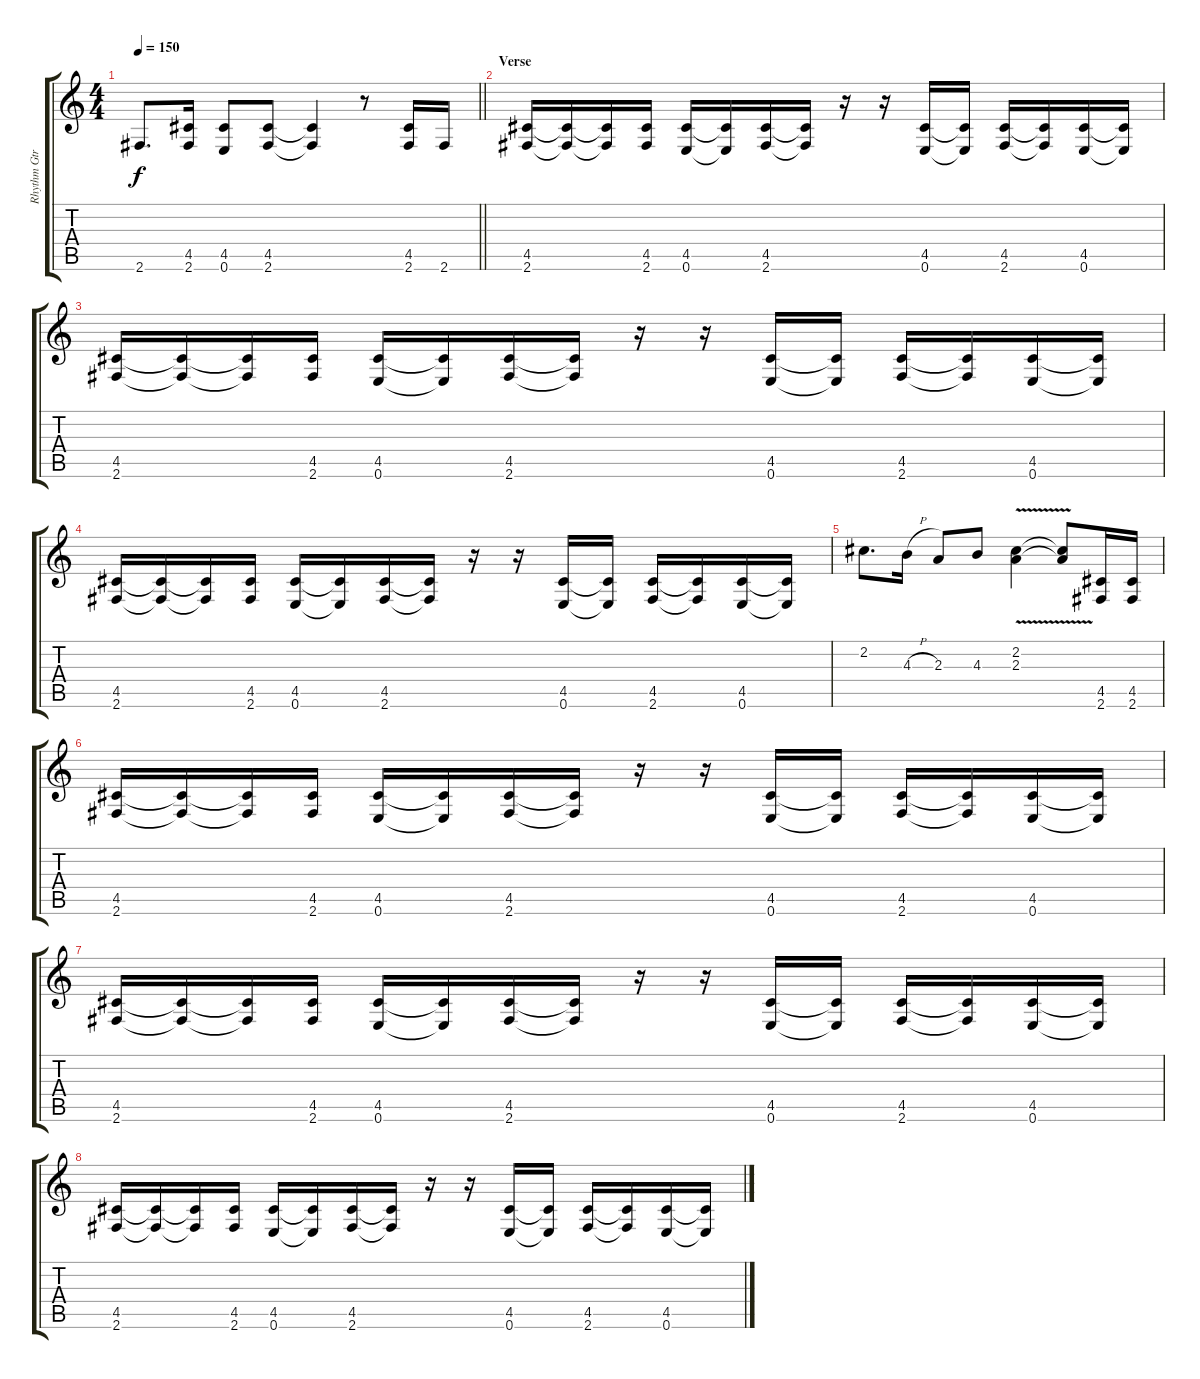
\track ("Rhythm Gtr" "Rhythm Gtr") {instrument overdrivenguitar}
\staff {score tabs}
\tuning (E4 B3 G3 D3 A2 E2) {hide}
\ts (4 4)
\tempo 150
\clef g2
\barLineRight lightlight
\ks c
2.6.8{d dy f} (4.5 2.6).16 (4.5 0.6).8 (4.5 2.6).8 (4.5{t} 2.6{t}).4 r.8 (4.5 2.6).16 2.6.16 |
\section ("" "Verse")
(4.5 2.6).16 (4.5{t} 2.6{t}).16 (4.5{t} 2.6{t}).16 (4.5 2.6).16 (4.5 0.6).16 (4.5{t} 0.6{t}).16 (4.5 2.6).16 (4.5{t} 2.6{t}).16 r.16 r.16 (4.5 0.6).16 (4.5{t} 0.6{t}).16 (4.5 2.6).16 (4.5{t} 2.6{t}).16 (4.5 0.6).16 (4.5{t} 0.6{t}).16 |
(4.5 2.6).16 (4.5{t} 2.6{t}).16 (4.5{t} 2.6{t}).16 (4.5 2.6).16 (4.5 0.6).16 (4.5{t} 0.6{t}).16 (4.5 2.6).16 (4.5{t} 2.6{t}).16 r.16 r.16 (4.5 0.6).16 (4.5{t} 0.6{t}).16 (4.5 2.6).16 (4.5{t} 2.6{t}).16 (4.5 0.6).16 (4.5{t} 0.6{t}).16 |
(4.5 2.6).16 (4.5{t} 2.6{t}).16 (4.5{t} 2.6{t}).16 (4.5 2.6).16 (4.5 0.6).16 (4.5{t} 0.6{t}).16 (4.5 2.6).16 (4.5{t} 2.6{t}).16 r.16 r.16 (4.5 0.6).16 (4.5{t} 0.6{t}).16 (4.5 2.6).16 (4.5{t} 2.6{t}).16 (4.5 0.6).16 (4.5{t} 0.6{t}).16 |
2.2.8{d} 4.3{h}.16 2.3.8 4.3.8 (2.2{v} 2.3{v}).4 (2.2{t} 2.3{t}).8 (4.5 2.6).16 (4.5 2.6).16 |
(4.5 2.6).16 (4.5{t} 2.6{t}).16 (4.5{t} 2.6{t}).16 (4.5 2.6).16 (4.5 0.6).16 (4.5{t} 0.6{t}).16 (4.5 2.6).16 (4.5{t} 2.6{t}).16 r.16 r.16 (4.5 0.6).16 (4.5{t} 0.6{t}).16 (4.5 2.6).16 (4.5{t} 2.6{t}).16 (4.5 0.6).16 (4.5{t} 0.6{t}).16 |
(4.5 2.6).16 (4.5{t} 2.6{t}).16 (4.5{t} 2.6{t}).16 (4.5 2.6).16 (4.5 0.6).16 (4.5{t} 0.6{t}).16 (4.5 2.6).16 (4.5{t} 2.6{t}).16 r.16 r.16 (4.5 0.6).16 (4.5{t} 0.6{t}).16 (4.5 2.6).16 (4.5{t} 2.6{t}).16 (4.5 0.6).16 (4.5{t} 0.6{t}).16 |
(4.5 2.6).16 (4.5{t} 2.6{t}).16 (4.5{t} 2.6{t}).16 (4.5 2.6).16 (4.5 0.6).16 (4.5{t} 0.6{t}).16 (4.5 2.6).16 (4.5{t} 2.6{t}).16 r.16 r.16 (4.5 0.6).16 (4.5{t} 0.6{t}).16 (4.5 2.6).16 (4.5{t} 2.6{t}).16 (4.5 0.6).16 (4.5{t} 0.6{t}).16
